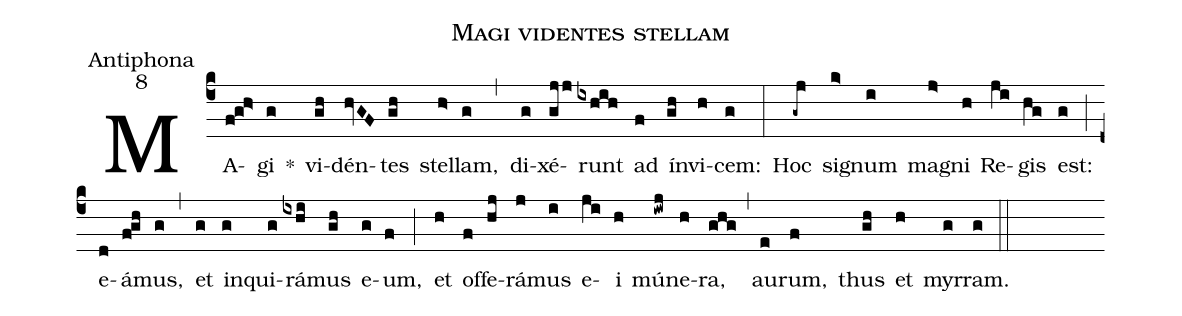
name:Magi videntes stellam;
office-part:Antiphona;
mode:8;
%%
(c4) MA(f!gh>)gi(g) *() vi(gh)dén(hvGF)tes(gh) stel(h>)lam,(g) (,) di(g)xé(gjj)runt(ixhih) ad(f) ín(gh)vi(h)cem:(g) (:) Hoc(-gj) si(k>)gnum(i) ma(j>)gni(h) Re(ji)gis(hg) est:(g) (;) e(d)á(f!gh)mus,(g) (,) et(g) in(g)qui(g)rá(ixhi)mus(gh) e(g)um,(f) (;) et(h) of(f)fe(hj)rá(j)mus(i) e(ji)i(h) mú(iwj)ne(h)ra,(ghg) (,) au(e)rum,(f) thus(gh) et(h) myr(g)ram.(g) (::)
